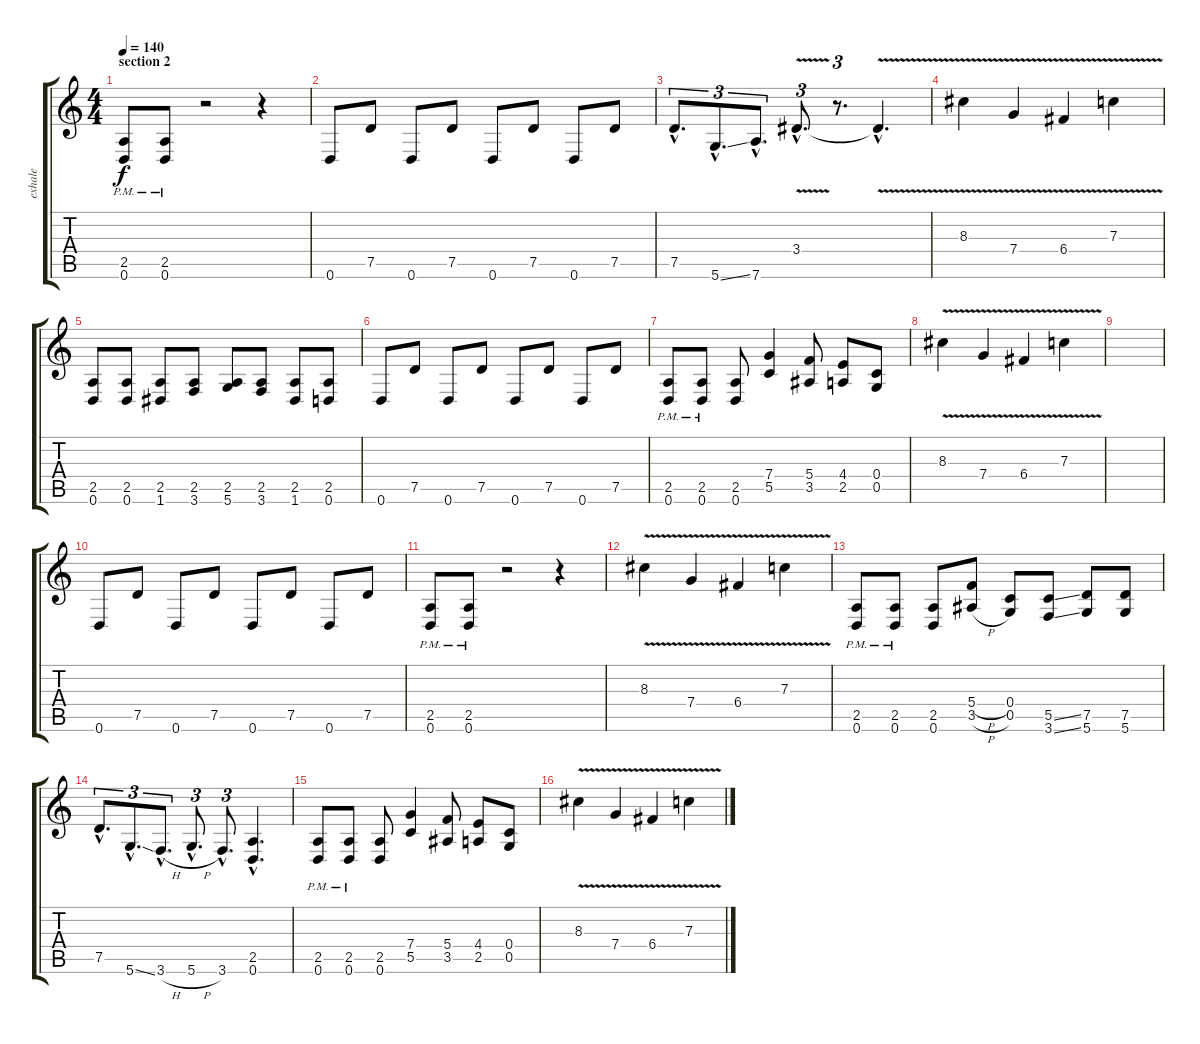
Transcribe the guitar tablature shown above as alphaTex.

\track ("exhale" "exhale") {instrument distortionguitar}
\staff {score tabs}
\tuning (D4 A3 F3 C3 G2 D2) {hide}
\ts (4 4)
\section ("" "section 2")
\tempo 140
\clef g2
\ks c
(2.5{pm} 0.6{pm}).8{dy f} (2.5{pm} 0.6{pm}).8 r.2 r.4 |
0.6.8 7.5.8 0.6.8 7.5.8 0.6.8 7.5.8 0.6.8 7.5.8 |
7.5{hac}.8{d tu (3 2)} 5.6{ss hac}.8{d tu (3 2)} 7.6{hac}.8{d tu (3 2)} 3.4{v hac}.8{d tu (3 2)} r.8{d tu (3 2)} 3.4{hac t}.4{d} |
8.3{v}.4 7.4{v}.4 6.4{v}.4 7.3{v}.4 |
(2.5 0.6).8 (2.5 0.6).8 (2.5 1.6).8 (2.5 3.6).8 (2.5 5.6).8 (2.5 3.6).8 (2.5 1.6).8 (2.5 0.6).8 |
0.6.8 7.5.8 0.6.8 7.5.8 0.6.8 7.5.8 0.6.8 7.5.8 |
(2.5{pm} 0.6{pm}).8 (2.5{pm} 0.6{pm}).8 (2.5 0.6).8 (7.4 5.5).4 (5.4 3.5).8 (4.4 2.5).8 (0.4 0.5).8 |
8.3{v}.4 7.4{v}.4 6.4{v}.4 7.3{v}.4 |
|
0.6.8 7.5.8 0.6.8 7.5.8 0.6.8 7.5.8 0.6.8 7.5.8 |
(2.5{pm} 0.6{pm}).8 (2.5{pm} 0.6{pm}).8 r.2 r.4 |
8.3{v}.4 7.4{v}.4 6.4{v}.4 7.3{v}.4 |
(2.5{pm} 0.6{pm}).8 (2.5{pm} 0.6{pm}).8 (2.5 0.6).8 (5.4{h} 3.5{h}).8 (0.4 0.5).8 (5.5{ss} 3.6{ss}).8 (7.5 5.6).8 (7.5 5.6).8 |
7.5{hac}.8{d tu (3 2)} 5.6{ss hac}.8{d tu (3 2)} 3.6{h hac}.8{d tu (3 2)} 5.6{h hac}.8{d tu (3 2)} 3.6{hac}.8{d tu (3 2)} (2.5{hac} 0.6{hac}).4{d} |
(2.5{pm} 0.6{pm}).8 (2.5{pm} 0.6{pm}).8 (2.5 0.6).8 (7.4 5.5).4 (5.4 3.5).8 (4.4 2.5).8 (0.4 0.5).8 |
8.3{v}.4 7.4{v}.4 6.4{v}.4 7.3{v}.4
